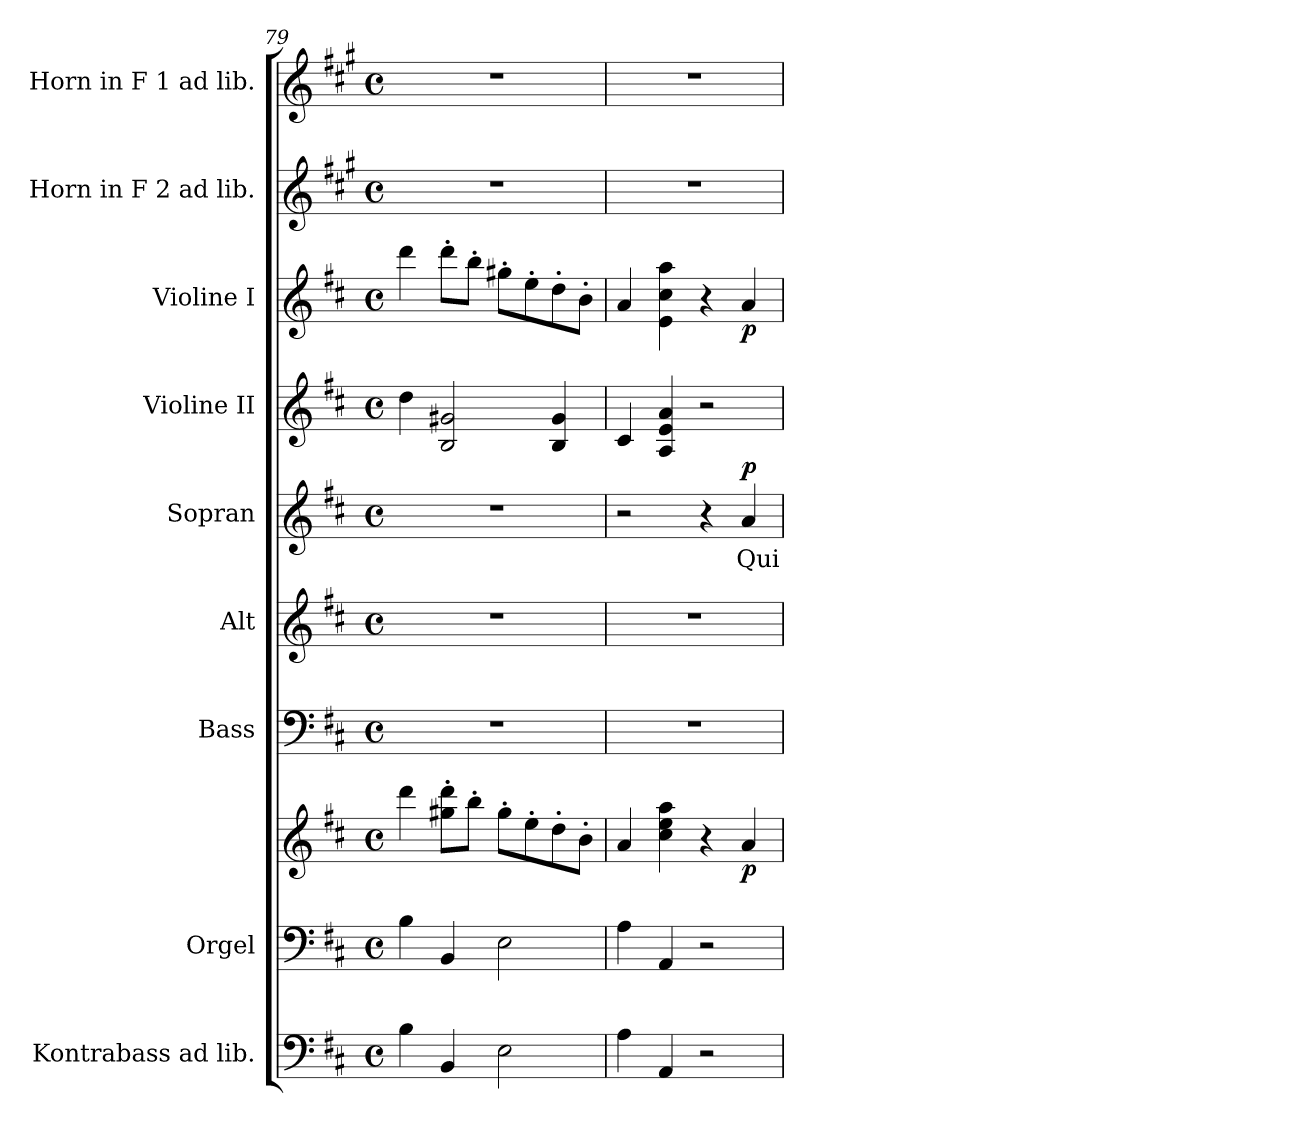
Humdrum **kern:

**kern	**kern	**kern	**dynam	**kern	**kern	**kern	**text	**dynam	**kern	**kern	**dynam	**kern	**kern
*part9	*part8	*part8	*part8	*part7	*part6	*part5	*part5	*part5	*part4	*part3	*part3	*part2	*part1
*staff10	*staff9	*staff8	*staff8/9	*staff7	*staff6	*staff5	*staff5	*staff5	*staff4	*staff3	*staff3	*staff2	*staff1
*I"Kontrabass ad lib.	*I"Orgel	*	*	*I"Bass	*I"Alt	*I"Sopran	*	*	*I"Violine II	*I"Violine I	*	*I"Horn in F 2 ad lib.	*I"Horn in F 1 ad lib.
*I'Kb.	*I'Org.	*	*	*I'B.	*I'A.	*I'S.	*	*	*I'Vl. II	*I'Vl. I	*	*	*
*clefF4	*clefF4	*clefG2	*	*clefF4	*clefG2	*clefG2	*	*	*clefG2	*clefG2	*	*clefG2	*clefG2
*ITrd7c12	*	*	*	*	*	*	*	*	*	*	*	*ITrd4c7	*ITrd4c7
*k[f#c#]	*k[f#c#]	*k[f#c#]	*	*k[f#c#]	*k[f#c#]	*k[f#c#]	*	*	*k[f#c#]	*k[f#c#]	*	*k[f#c#]	*k[f#c#]
*D:	*D:	*D:	*	*D:	*D:	*D:	*	*	*D:	*D:	*	*D:	*D:
*M4/4	*M4/4	*M4/4	*	*M4/4	*M4/4	*M4/4	*	*	*M4/4	*M4/4	*	*M4/4	*M4/4
*met(c)	*met(c)	*met(c)	*	*met(c)	*met(c)	*met(c)	*	*	*met(c)	*met(c)	*	*met(c)	*met(c)
=79	=79	=79	=79	=79	=79	=79	=79	=79	=79	=79	=79	=79	=79
4BB\	4B\	4ddd\	.	1r	1r	1r	.	.	4dd\	4ddd\	.	1r	1r
4BBB/	4BB/	8gg#X\'> 8ddd\'>L	.	.	.	.	.	.	2B/ 2g#X/	8ddd'>\L	.	.	.
.	.	8bb'>\J	.	.	.	.	.	.	.	8bb'>\J	.	.	.
2EE\	2E\	8gg#'>\L	.	.	.	.	.	.	.	8gg#X'>\L	.	.	.
.	.	8ee'>\	.	.	.	.	.	.	.	8ee'>\	.	.	.
.	.	8dd'>\	.	.	.	.	.	.	4B/ 4g#/	8dd'>\	.	.	.
.	.	8b'>\J	.	.	.	.	.	.	.	8b'>\J	.	.	.
=80	=80	=80	=80	=80	=80	=80	=80	=80	=80	=80	=80	=80	=80
4AA\	4A\	4a/	.	1r	1r	2r	.	.	4c#/	4a/	.	1r	1r
4AAA/	4AA/	4cc#\ 4ee\ 4aa\	.	.	.	.	.	.	4A/ 4e/ 4a/	4e\ 4cc#\ 4aa\	.	.	.
2r	2r	4r	.	.	.	4r	.	.	2r	4r	.	.	.
!	!	!	!LO:DY:b	!	!	!	!LO:LY:b	!LO:DY:a	!	!	!LO:DY:b	!	!
.	.	4a/	p	.	.	4a/	Qui	p	.	4a/	p	.	.
=	=	=	=	=	=	=	=	=	=	=	=	=	=
*-	*-	*-	*-	*-	*-	*-	*-	*-	*-	*-	*-	*-	*-
